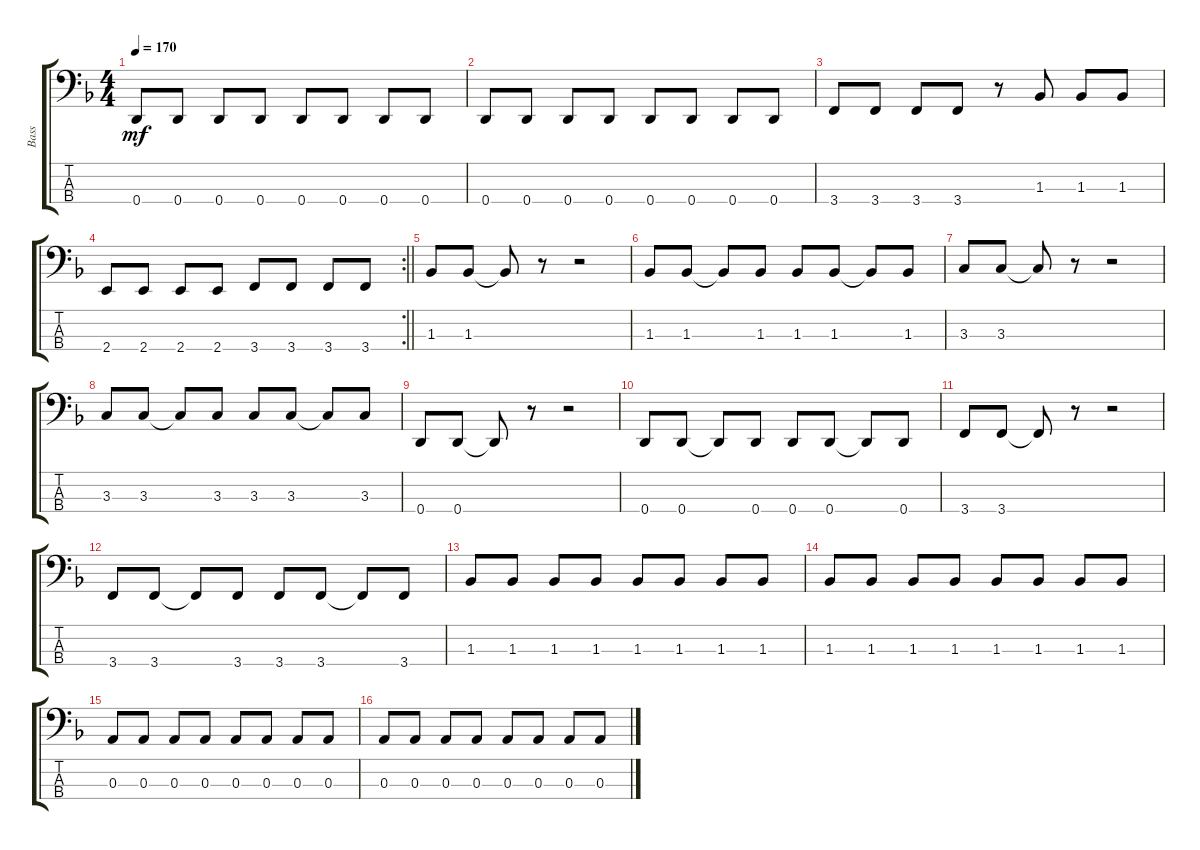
\track ("Bass" "Bass") {instrument electricbassfinger}
\staff {score tabs}
\tuning (G2 D2 A1 D1) {hide}
\ts (4 4)
\tempo 170
\clef f4
\ks f
0.4.8{dy mf} 0.4.8 0.4.8 0.4.8 0.4.8 0.4.8 0.4.8 0.4.8 |
0.4.8 0.4.8 0.4.8 0.4.8 0.4.8 0.4.8 0.4.8 0.4.8 |
3.4.8 3.4.8 3.4.8 3.4.8 r.8 1.3.8 1.3.8 1.3.8 |
\rc 2
\barLineRight lightlight
2.4.8 2.4.8 2.4.8 2.4.8 3.4.8 3.4.8 3.4.8 3.4.8 |
1.3.8 1.3.8 1.3{t}.8 r.8 r.2 |
1.3.8 1.3.8 1.3{t}.8 1.3.8 1.3.8 1.3.8 1.3{t}.8 1.3.8 |
3.3.8 3.3.8 3.3{t}.8 r.8 r.2 |
3.3.8 3.3.8 3.3{t}.8 3.3.8 3.3.8 3.3.8 3.3{t}.8 3.3.8 |
0.4.8 0.4.8 0.4{t}.8 r.8 r.2 |
0.4.8 0.4.8 0.4{t}.8 0.4.8 0.4.8 0.4.8 0.4{t}.8 0.4.8 |
3.4.8 3.4.8 3.4{t}.8 r.8 r.2 |
3.4.8 3.4.8 3.4{t}.8 3.4.8 3.4.8 3.4.8 3.4{t}.8 3.4.8 |
1.3.8 1.3.8 1.3.8 1.3.8 1.3.8 1.3.8 1.3.8 1.3.8 |
1.3.8 1.3.8 1.3.8 1.3.8 1.3.8 1.3.8 1.3.8 1.3.8 |
0.3.8 0.3.8 0.3.8 0.3.8 0.3.8 0.3.8 0.3.8 0.3.8 |
0.3.8 0.3.8 0.3.8 0.3.8 0.3.8 0.3.8 0.3.8 0.3.8
